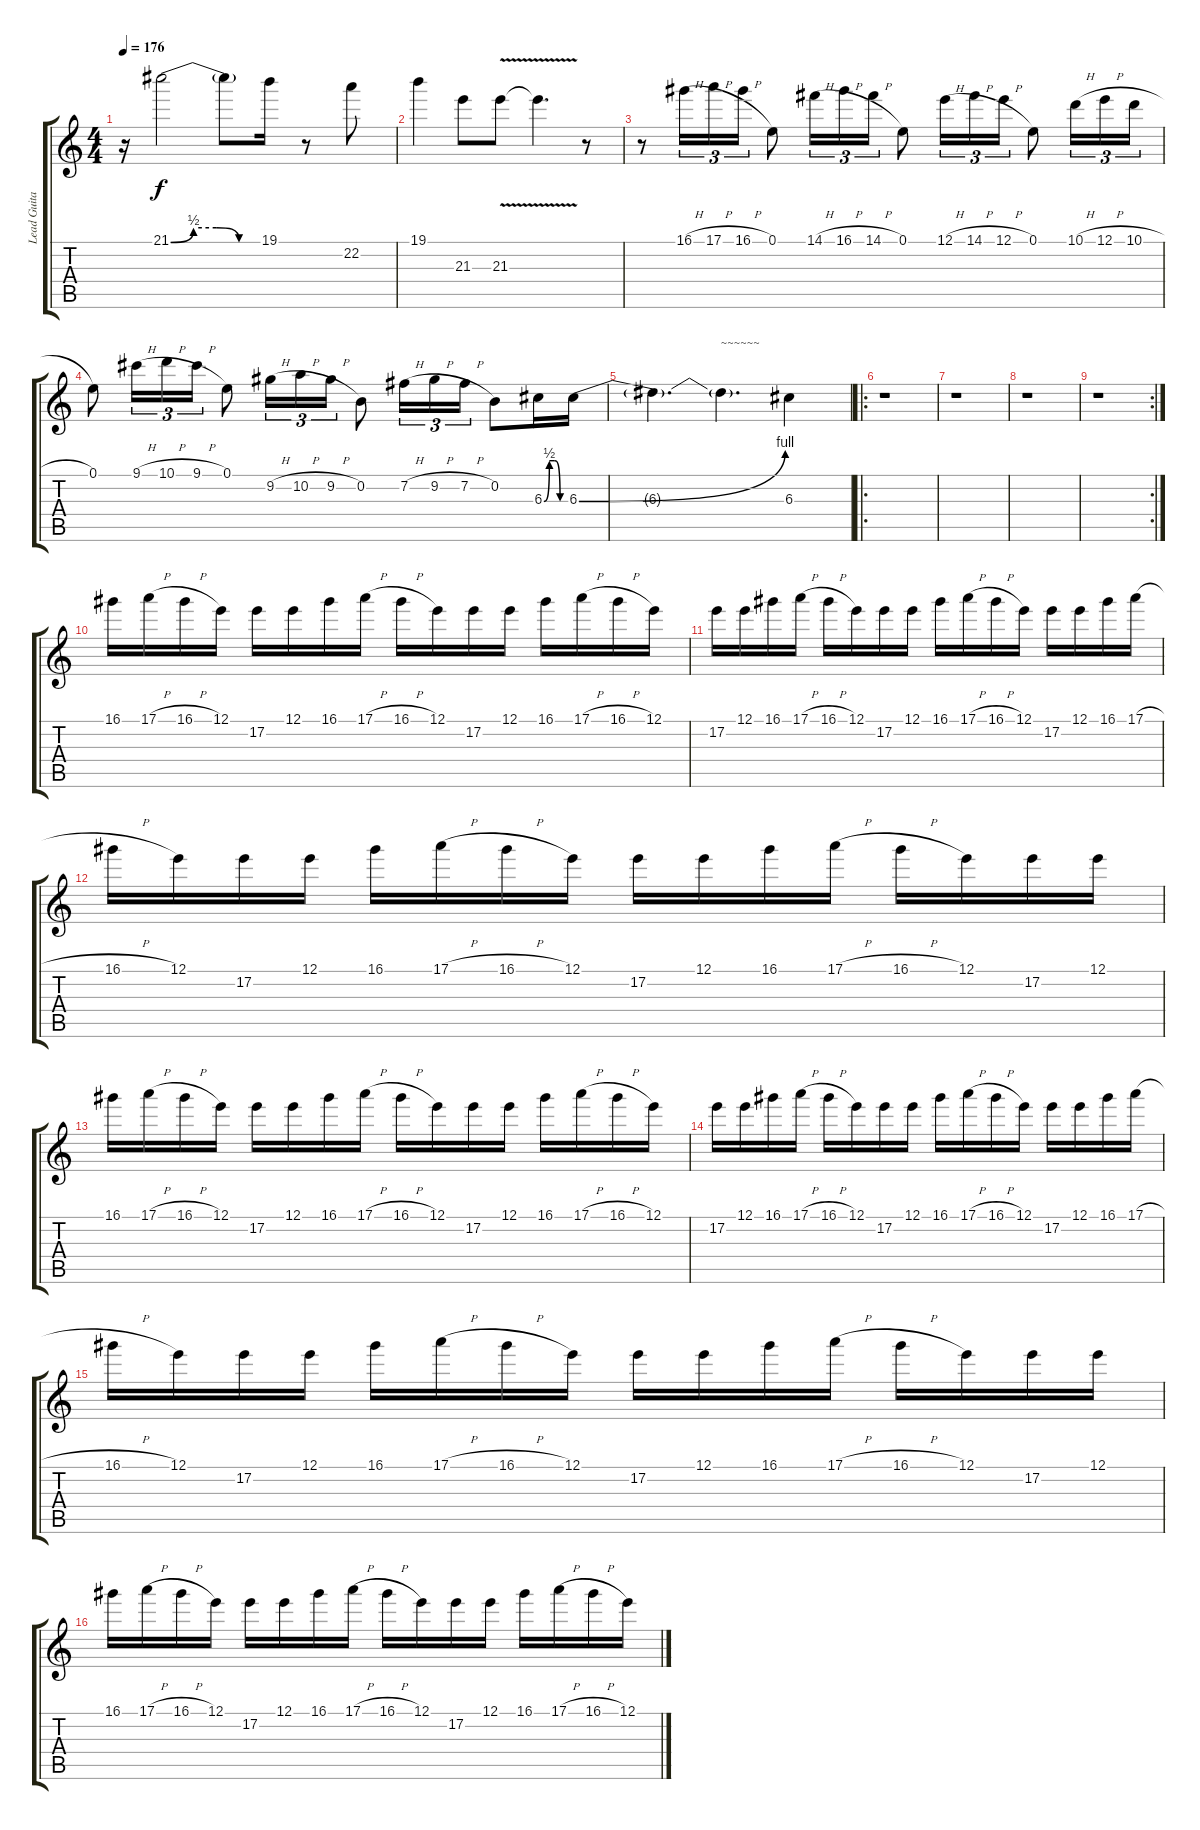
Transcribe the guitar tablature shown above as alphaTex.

\track ("Lead Guitar" "Lead Guita") {instrument distortionguitar}
\staff {score tabs}
\tuning (E4 B3 G3 D3 A2 E2) {hide}
\ts (4 4)
\tempo 176
\clef g2
\ks c
r.16{dy f} 21.1{be (custom 0 0 15 2 30 2 45 0 60 0)}.2 21.1{t}.8 19.1.16 r.8 22.2.8 |
19.1.4 21.3.8 21.3{v}.8 21.3{t}.4{d} r.8 |
r.8 16.1{h}.16{tu (3 2)} 17.1{h}.16{tu (3 2)} 16.1{h}.16{tu (3 2)} 0.1.8 14.1{h}.16{tu (3 2)} 16.1{h}.16{tu (3 2)} 14.1{h}.16{tu (3 2)} 0.1.8 12.1{h}.16{tu (3 2)} 14.1{h}.16{tu (3 2)} 12.1{h}.16{tu (3 2)} 0.1.8 10.1{h}.16{tu (3 2)} 12.1{h}.16{tu (3 2)} 10.1{h}.16{tu (3 2)} |
0.1.8 9.1{h}.16{tu (3 2)} 10.1{h}.16{tu (3 2)} 9.1{h}.16{tu (3 2)} 0.1.8 9.2{h}.16{tu (3 2)} 10.2{h}.16{tu (3 2)} 9.2{h}.16{tu (3 2)} 0.2.8 7.2{h}.16{tu (3 2)} 9.2{h}.16{tu (3 2)} 7.2{h}.16{tu (3 2)} 0.2.8 6.3{be (custom 0 0 15 2 30 2 45 0 60 0)}.16 6.3{be (bend 0 0 60 4)}.16 |
6.3{t}.4{d} 6.3{t}.4{d txt "~~~~~~"} 6.3.4 |
\ro
r.1 |
r.1 |
r.1 |
\rc 2
r.1 |
16.1.16 17.1{h}.16 16.1{h}.16 12.1.16 17.2.16 12.1.16 16.1.16 17.1{h}.16 16.1{h}.16 12.1.16 17.2.16 12.1.16 16.1.16 17.1{h}.16 16.1{h}.16 12.1.16 |
17.2.16 12.1.16 16.1.16 17.1{h}.16 16.1{h}.16 12.1.16 17.2.16 12.1.16 16.1.16 17.1{h}.16 16.1{h}.16 12.1.16 17.2.16 12.1.16 16.1.16 17.1{h}.16 |
16.1{h}.16 12.1.16 17.2.16 12.1.16 16.1.16 17.1{h}.16 16.1{h}.16 12.1.16 17.2.16 12.1.16 16.1.16 17.1{h}.16 16.1{h}.16 12.1.16 17.2.16 12.1.16 |
16.1.16 17.1{h}.16 16.1{h}.16 12.1.16 17.2.16 12.1.16 16.1.16 17.1{h}.16 16.1{h}.16 12.1.16 17.2.16 12.1.16 16.1.16 17.1{h}.16 16.1{h}.16 12.1.16 |
17.2.16 12.1.16 16.1.16 17.1{h}.16 16.1{h}.16 12.1.16 17.2.16 12.1.16 16.1.16 17.1{h}.16 16.1{h}.16 12.1.16 17.2.16 12.1.16 16.1.16 17.1{h}.16 |
16.1{h}.16 12.1.16 17.2.16 12.1.16 16.1.16 17.1{h}.16 16.1{h}.16 12.1.16 17.2.16 12.1.16 16.1.16 17.1{h}.16 16.1{h}.16 12.1.16 17.2.16 12.1.16 |
16.1.16 17.1{h}.16 16.1{h}.16 12.1.16 17.2.16 12.1.16 16.1.16 17.1{h}.16 16.1{h}.16 12.1.16 17.2.16 12.1.16 16.1.16 17.1{h}.16 16.1{h}.16 12.1.16
